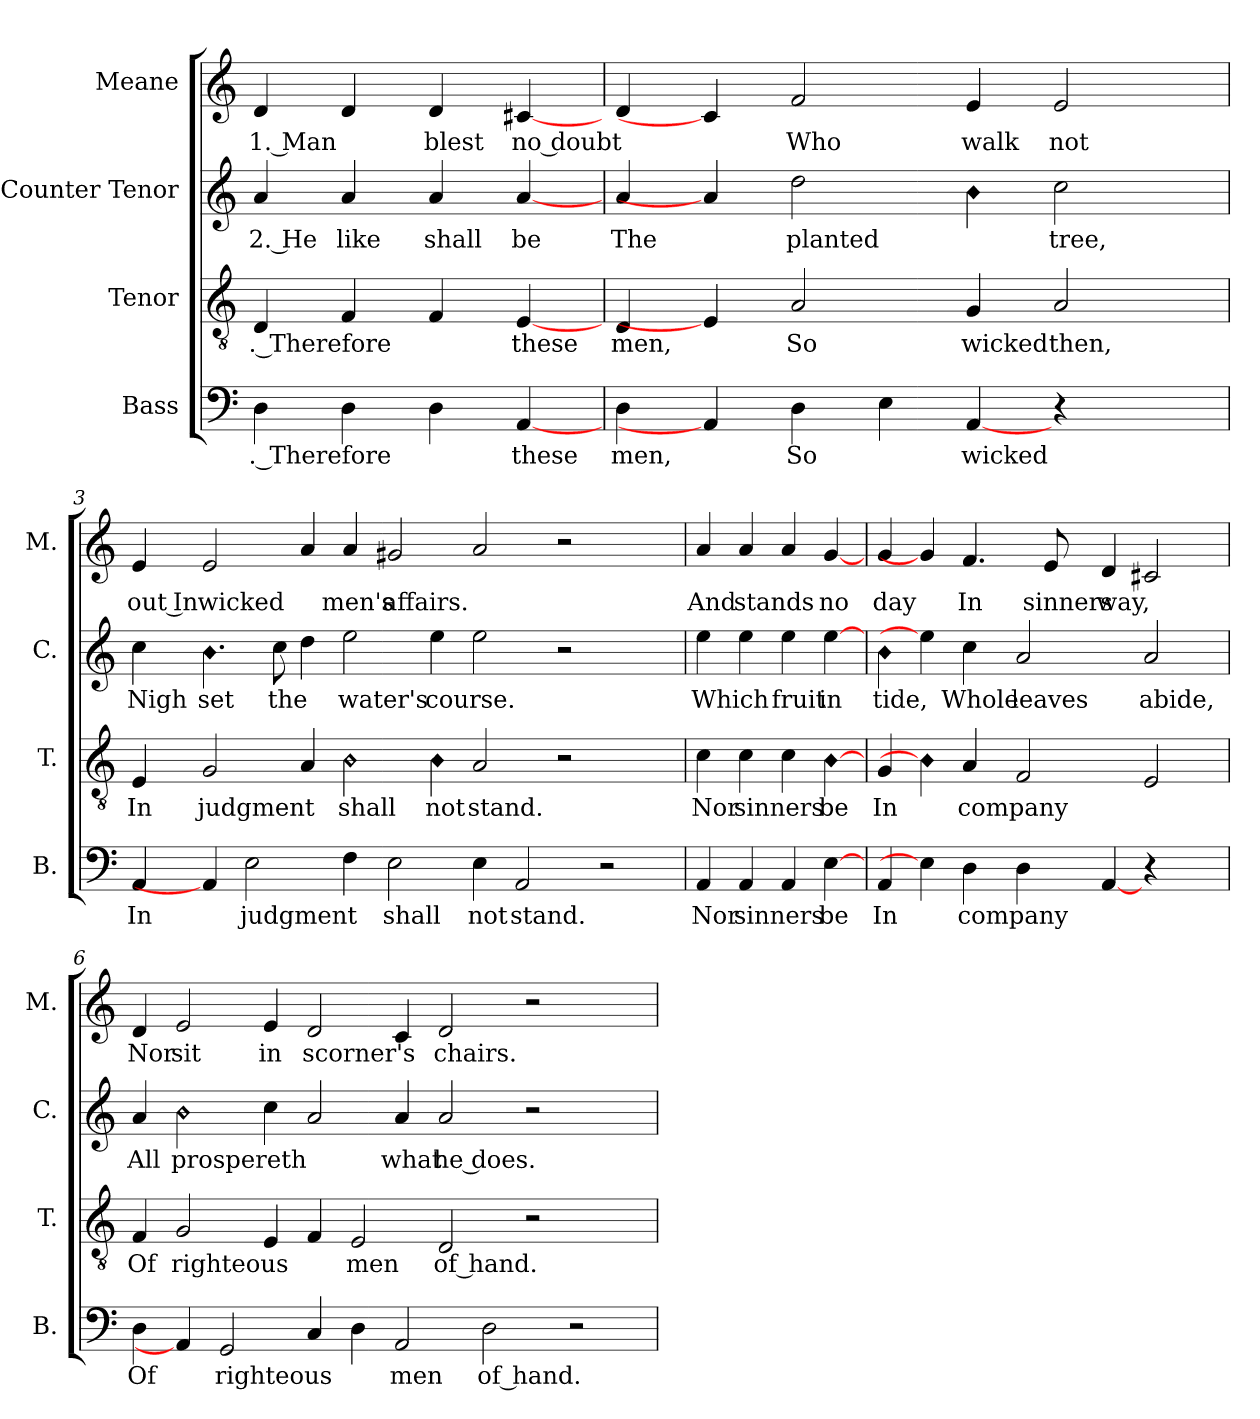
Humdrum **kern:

**kern	**text	**kern	**text	**kern	**text	**kern	**text
*part4	*part4	*part3	*part3	*part2	*part2	*part1	*part1
*staff4	*staff4	*staff3	*staff3	*staff2	*staff2	*staff1	*staff1
*I"Bass	*	*I"Tenor	*	*I"Counter  Tenor	*	*I"Meane	*
*I'B.	*	*I'T.	*	*I'C.	*	*I'M.	*
!!LO:PB:g=z
*stria5	*	*stria5	*	*stria5	*	*stria5	*
*clefF4	*	*clefGv2	*	*clefG2	*	*clefG2	*
=1	=1	=1	=1	=1	=1	=1	=1
!	!LO:LY:a:rj	!	!LO:LY:b:rj	!	!LO:LY:b:rj	!	!LO:LY:b:rj
4D\	. Therefore	4D</	. Therefore	4a/	2. He	4d/	1. Man
!	!	!	!	!	!LO:LY:b	!	!
4D\	.	4F/	.	4a/	like	4d/	.
!	!	!	!	!	!LO:LY:b	!	!LO:LY:b:cj
4D\	.	4F/	.	4a/	shall	4d/	blest
!	!LO:LY:a	!	!LO:LY:b	!	!LO:LY:b	!	!LO:LY:b:cj
[4AA/	these	[4E/	these	[4a/	be	[4c#X/	no doubt
=2	=2	=2	=2	=2	=2	=2	=2
!	!LO:LY:a:cj	!	!LO:LY:b:cj	!	!LO:LY:b	!	!
4D\	men,	4D/	men,	4a/	The	4d/	.
4AA/]	.	4E/]	.	4a/]	.	4c#/]	.
!	!LO:LY:a	!	!LO:LY:b	!	!LO:LY:b	!	!LO:LY:b
4D\	So	2A/	So	2dd\	planted	2f/	Who
4E\	.	.	.	.	.	.	.
!	!LO:LY:a:cj	!	!LO:LY:b:cj	!LO:N:head=diamond	!	!	!LO:LY:b:cj
[4AA/	wicked	4G/	wicked	4b\	.	4e/	walk
!	!	!	!LO:LY:b	!	!LO:LY:b	!	!LO:LY:b
4r	.	2A/	then,	2cc\	tree,	2e/	not
4ryy	.	.	.	.	.	.	.
=3	=3	=3	=3	=3	=3	=3	=3
!	!LO:LY:a	!	!LO:LY:b	!	!LO:LY:b:cj	!	!LO:LY:b:rj
4AA/	In	4E/	In	4cc\	Nigh	4e/	out In
!	!	!	!LO:LY:b	!LO:N:head=diamond	!LO:LY:b	!	!LO:LY:b
4AA/]	.	2G/	judgment	4.b\	set	2e/	wicked
!	!LO:LY:a	!	!	!	!	!	!
2E\	judgment	.	.	.	.	.	.
!	!	!	!	!	!LO:LY:b	!	!
.	.	.	.	8cc\	the	.	.
.	.	4A/	.	4dd\	.	4a/	.
!	!	!LO:N:head=diamond	!LO:LY:b	!	!LO:LY:b:cj	!	!LO:LY:b
4F\	.	2B\	shall	2ee\	water's	4a/	men's
!	!LO:LY:a	!	!	!	!	!	!LO:LY:b
2E\	shall	.	.	.	.	2g#X/	affairs.
!	!	!LO:N:head=diamond	!LO:LY:b:rj	!	!LO:LY:b:cj	!	!
.	.	4B\	not	4ee\	course.	.	.
!	!LO:LY:a:rj	!	!LO:LY:b:cj	!	!	!	!
4E\	not	2A/	stand.	2ee\	.	2a/	.
!	!LO:LY:a:cj	!	!	!	!	!	!
2AA/	stand.	.	.	.	.	.	.
.	.	2r	.	2r	.	2r	.
2r	.	.	.	.	.	.	.
.	.	4ryy	.	4ryy	.	4ryy	.
=4	=4	=4	=4	=4	=4	=4	=4
!	!LO:LY:a:cj	!	!LO:LY:b:cj	!	!LO:LY:b:cj	!	!LO:LY:b:cj
4AA/	Nor	4c\	Nor	4ee\	Which	4a>/	And
!	!LO:LY:a	!	!LO:LY:b	!	!	!	!LO:LY:b
4AA/	sinners	4c\	sinners	4ee\	.	4a/	stands
!	!	!	!	!	!LO:LY:b:cj	!	!
4AA/	.	4c\	.	4ee\	fruit	4a/	.
!	!LO:LY:a	!LO:N:head=diamond	!LO:LY:b	!	!LO:LY:b	!	!LO:LY:b
[4E\	be	[4B\	be	[4ee\	in	[4g/	no
=5	=5	=5	=5	=5	=5	=5	=5
!	!LO:LY:a:cj	!	!LO:LY:b:cj	!LO:N:head=diamond	!LO:LY:b:cj	!	!LO:LY:b:cj
4AA/	In	4G/	In	4b\	tide,	4g/	day
!	!	!LO:N:head=diamond	!	!	!	!	!
4E\]	.	4B\]	.	4ee\]	.	4g/]	.
!	!LO:LY:a	!	!LO:LY:b	!	!LO:LY:b	!	!LO:LY:b
4D\	company	4A/	company	4cc\	Whole	4.f/	In
!	!	!	!	!	!LO:LY:b	!	!
4D\	.	2F/	.	2a/	leaves	.	.
!	!	!	!	!	!	!	!LO:LY:b:cj
.	.	.	.	.	.	8e/	sinners
!	!	!	!	!	!	!	!LO:LY:b
[4AA/	.	.	.	.	.	4d/	way,
!	!	!	!	!	!LO:LY:b	!	!
4r	.	2E/	.	2a/	abide,	2c#X/	.
4ryy	.	.	.	.	.	.	.
=6	=6	=6	=6	=6	=6	=6	=6
!	!LO:LY:a:cj	!	!LO:LY:b:cj	!	!LO:LY:b:cj	!	!LO:LY:b:cj
4D\	Of	4F/	Of	4a/	All	4d/	Nor
!	!	!	!LO:LY:b	!LO:N:head=diamond	!LO:LY:b	!	!LO:LY:b:cj
4AA/]	.	2G/	righteous	2b\	prospereth	2e/	sit
!	!LO:LY:a	!	!	!	!	!	!
2GG/	righteous	.	.	.	.	.	.
!	!	!	!	!	!	!	!LO:LY:b:rj
.	.	4E/	.	4cc\	.	4e/	in
!	!	!	!	!	!	!	!LO:LY:b:cj
4C/	.	4F/	.	2a/	.	2d/	scorner's
!	!	!	!LO:LY:b:cj	!	!	!	!
4D\	.	2E/	men	.	.	.	.
!	!LO:LY:a:cj	!	!	!	!LO:LY:b:cj	!	!
2AA/	men	.	.	4a/	what	4c/	.
!	!	!	!LO:LY:b:rj	!	!LO:LY:b:cj	!	!LO:LY:b:cj
.	.	2D/	of hand.	2a/	he does.	2d/	chairs.
!	!LO:LY:a:rj	!	!	!	!	!	!
2D\	of hand.	.	.	.	.	.	.
.	.	2r	.	2r	.	2r	.
2r	.	.	.	.	.	.	.
.	.	4ryy	.	4ryy	.	4ryy	.
=	=	=	=	=	=	=	=
*-	*-	*-	*-	*-	*-	*-	*-
